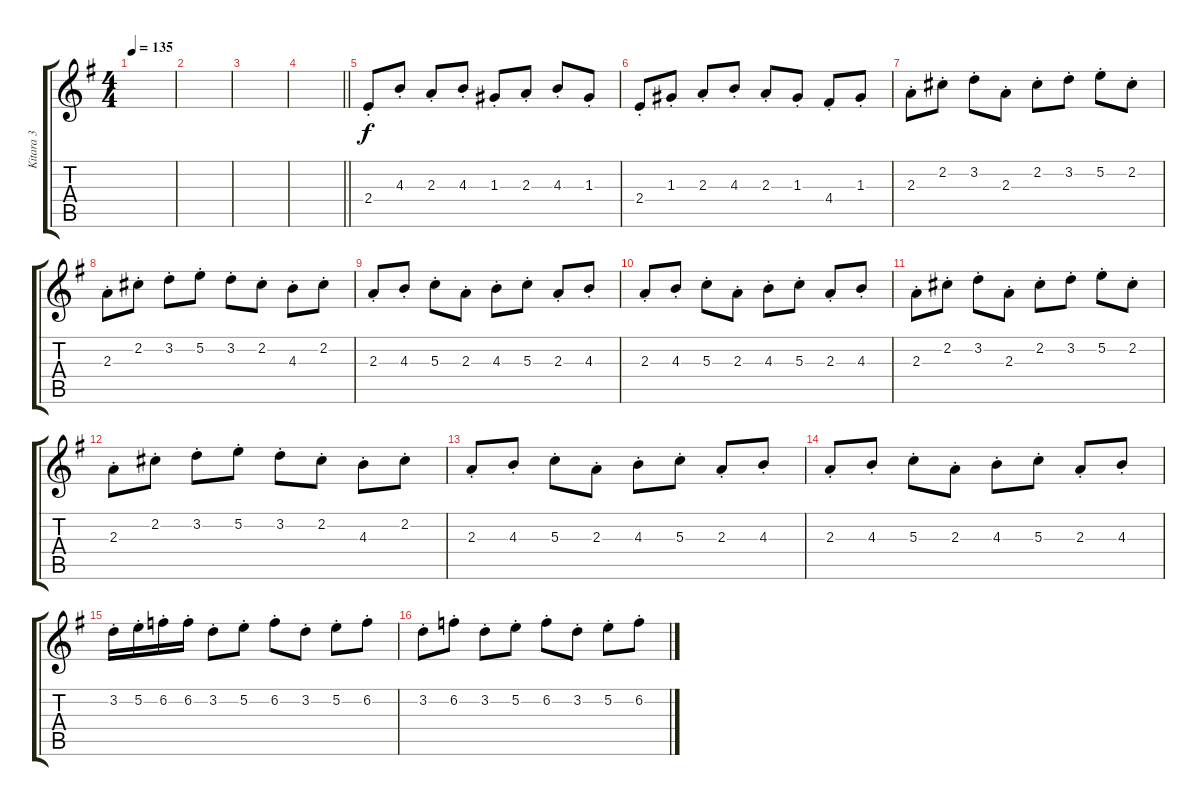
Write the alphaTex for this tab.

\track ("Kitara 3" "Kitara 3") {instrument distortionguitar}
\staff {score tabs}
\tuning (E4 B3 G3 D3 A2 E2) {hide}
\ts (4 4)
\tempo 135
\clef g2
\ks g
|
|
|
\barLineRight lightlight
|
2.4{st}.8 4.3{st}.8 2.3{st}.8 4.3{st}.8 1.3{st}.8 2.3{st}.8 4.3{st}.8 1.3{st}.8 |
2.4{st}.8 1.3{st}.8 2.3{st}.8 4.3{st}.8 2.3{st}.8 1.3{st}.8 4.4{st}.8 1.3{st}.8 |
2.3{st}.8 2.2{st}.8 3.2{st}.8 2.3{st}.8 2.2{st}.8 3.2{st}.8 5.2{st}.8 2.2{st}.8 |
2.3{st}.8 2.2{st}.8 3.2{st}.8 5.2{st}.8 3.2{st}.8 2.2{st}.8 4.3{st}.8 2.2{st}.8 |
2.3{st}.8 4.3{st}.8 5.3{st}.8 2.3{st}.8 4.3{st}.8 5.3{st}.8 2.3{st}.8 4.3{st}.8 |
2.3{st}.8 4.3{st}.8 5.3{st}.8 2.3{st}.8 4.3{st}.8 5.3{st}.8 2.3{st}.8 4.3{st}.8 |
2.3{st}.8 2.2{st}.8 3.2{st}.8 2.3{st}.8 2.2{st}.8 3.2{st}.8 5.2{st}.8 2.2{st}.8 |
2.3{st}.8 2.2{st}.8 3.2{st}.8 5.2{st}.8 3.2{st}.8 2.2{st}.8 4.3{st}.8 2.2{st}.8 |
2.3{st}.8 4.3{st}.8 5.3{st}.8 2.3{st}.8 4.3{st}.8 5.3{st}.8 2.3{st}.8 4.3{st}.8 |
2.3{st}.8 4.3{st}.8 5.3{st}.8 2.3{st}.8 4.3{st}.8 5.3{st}.8 2.3{st}.8 4.3{st}.8 |
3.2{st}.16 5.2{st}.16 6.2{st}.16 6.2{st}.16 3.2{st}.8 5.2{st}.8 6.2{st}.8 3.2{st}.8 5.2{st}.8 6.2{st}.8 |
3.2{st}.8 6.2{st}.8 3.2{st}.8 5.2{st}.8 6.2{st}.8 3.2{st}.8 5.2{st}.8 6.2{st}.8
